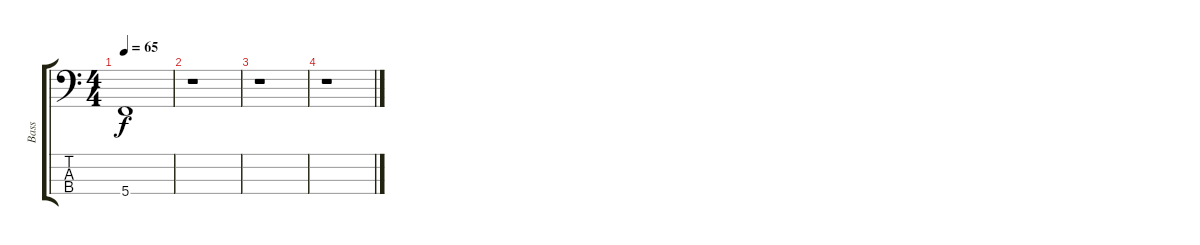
\track ("Bass" "Bass") {instrument electricbassfinger}
\staff {score tabs}
\tuning (F2 C2 G1 C1) {hide}
\ts (4 4)
\tempo 65
\clef f4
\ks c
5.4.1{dy f} |
r.1 |
r.1 |
r.1
